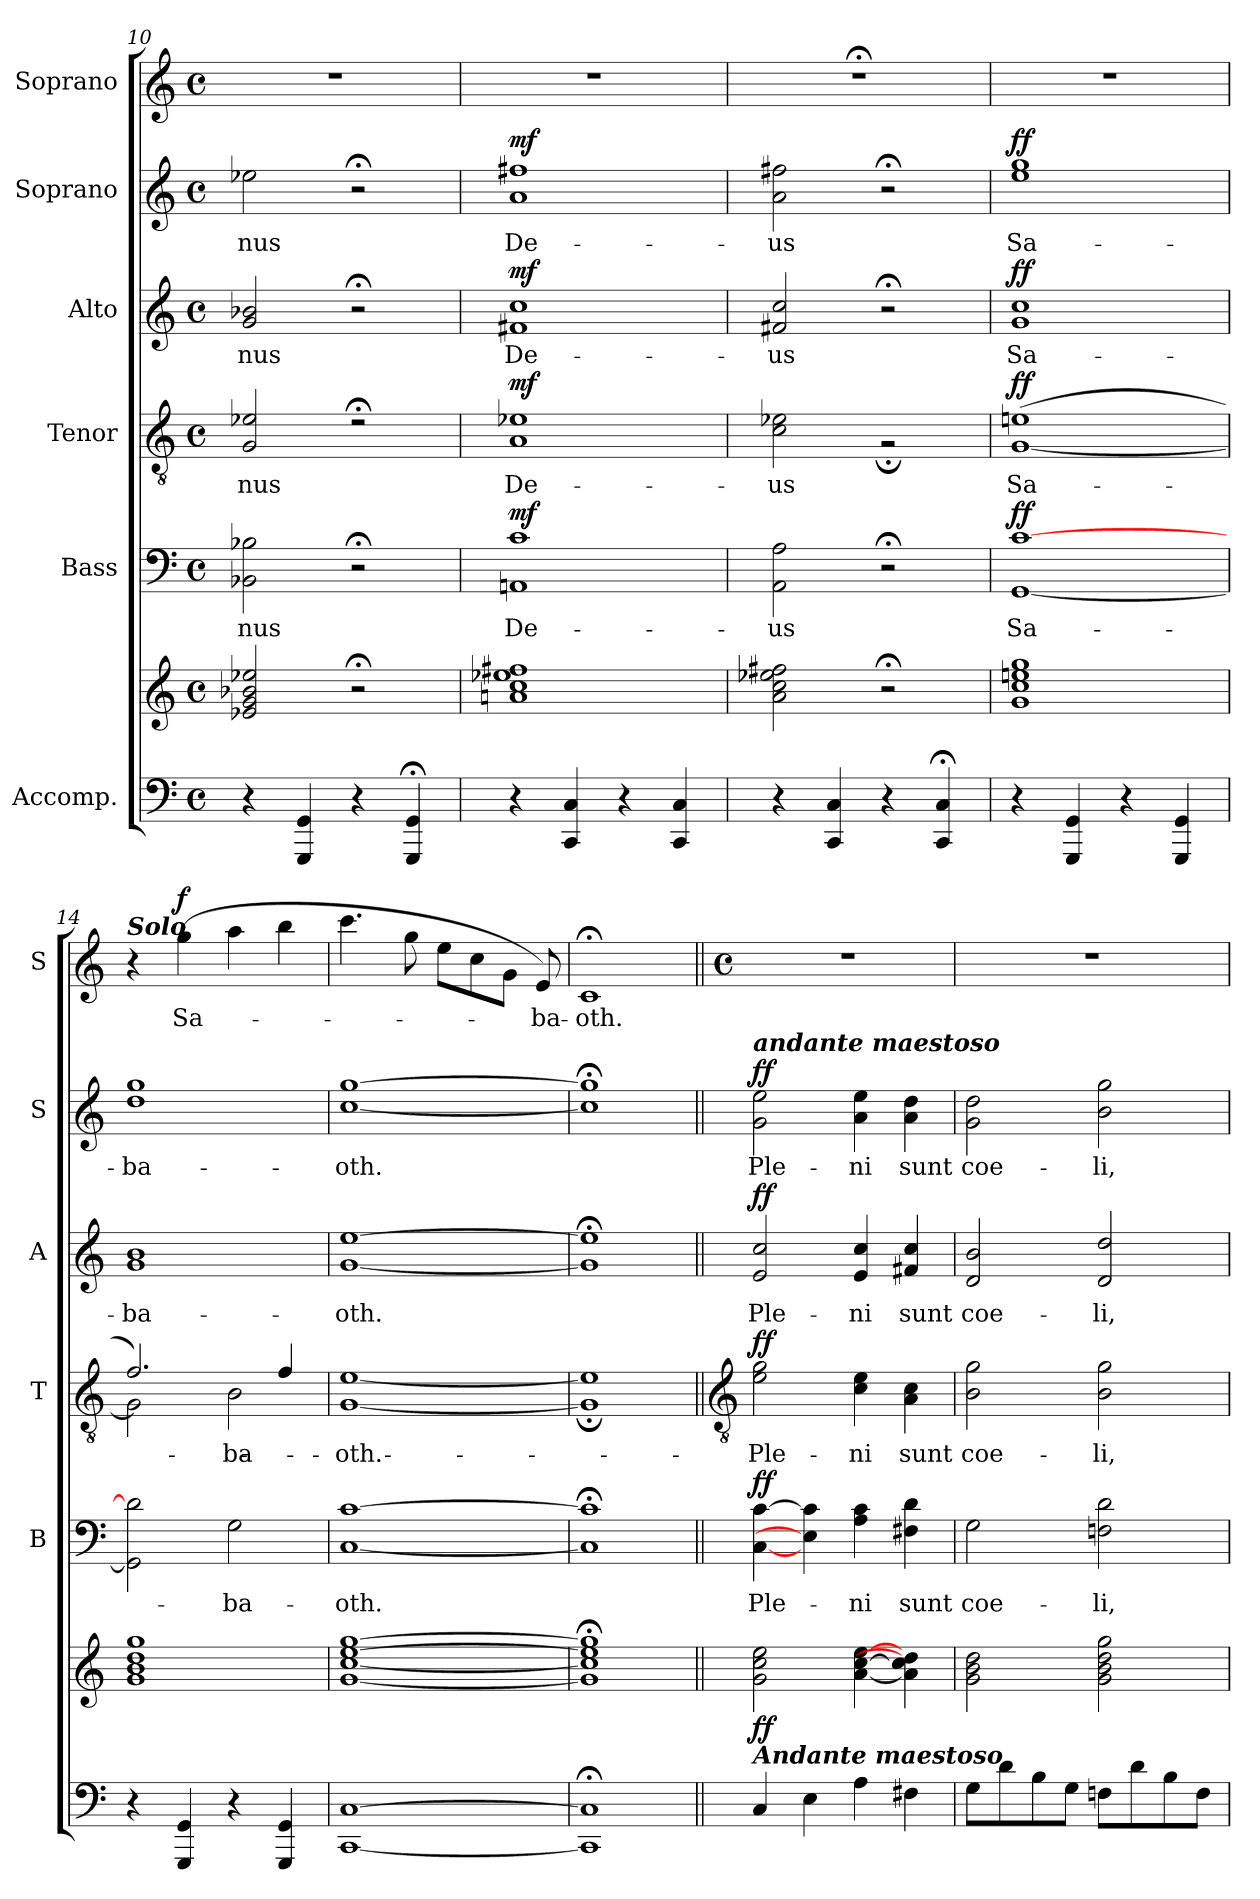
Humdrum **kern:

**kern	**kern	**dynam	**kern	**text	**dynam	**kern	**text	**dynam	**kern	**text	**dynam	**kern	**text	**dynam	**kern	**text	**dynam
*part6	*part6	*part6	*part5	*part5	*part5	*part4	*part4	*part4	*part3	*part3	*part3	*part2	*part2	*part2	*part1	*part1	*part1
*staff7	*staff6	*staff6/7	*staff5	*staff5	*staff5	*staff4	*staff4	*staff4	*staff3	*staff3	*staff3	*staff2	*staff2	*staff2	*staff1	*staff1	*staff1
*I"Accomp.	*	*	*I"Bass	*	*	*I"Tenor	*	*	*I"Alto	*	*	*I"Soprano	*	*	*I"Soprano	*	*
*	*	*	*I'B	*	*	*I'T	*	*	*I'A	*	*	*I'S	*	*	*I'S	*	*
*clefF4	*clefG2	*	*clefF4	*	*	*clefGv2	*	*	*clefG2	*	*	*clefG2	*	*	*clefG2	*	*
*k[]	*k[]	*	*k[]	*	*	*k[]	*	*	*k[]	*	*	*k[]	*	*	*k[]	*	*
*C:	*C:	*	*C:	*	*	*C:	*	*	*C:	*	*	*C:	*	*	*C:	*	*
*M4/4	*M4/4	*	*M4/4	*	*	*M4/4	*	*	*M4/4	*	*	*M4/4	*	*	*M4/4	*	*
*met(c)	*met(c)	*	*met(c)	*	*	*met(c)	*	*	*met(c)	*	*	*met(c)	*	*	*met(c)	*	*
=10	=10	=10	=10	=10	=10	=10	=10	=10	=10	=10	=10	=10	=10	=10	=10	=10	=10
!	!	!	!	!LO:LY:b	!	!	!LO:LY:b	!	!	!LO:LY:b	!	!	!LO:LY:b	!	!	!	!
*	*	*	*	*	*	*^	*	*	*	*	*	*	*	*	*	*	*
4r	2e-X 2g 2b-X 2ee-X	.	2BB-X 2B-X	-nus	.	2G/ 2e-X/	1ryy	-nus	.	2g 2b-X	-nus	.	2ee-X	-nus	.	1r	.	.
4GGG 4GG	.	.	.	.	.	.	.	.	.	.	.	.	.	.	.	.	.	.
4r	2r;<	.	2r;<	.	.	2r;<	.	.	.	2r;<	.	.	2r;<	.	.	.	.	.
4GGG; 4GG;	.	.	.	.	.	.	.	.	.	.	.	.	.	.	.	.	.	.
=11	=11	=11	=11	=11	=11	=11	=11	=11	=11	=11	=11	=11	=11	=11	=11	=11	=11	=11
!	!	!	!	!LO:LY:b	!LO:DY:b	!	!	!LO:LY:b	!LO:DY:b	!	!LO:LY:b	!LO:DY:b	!	!LO:LY:b	!LO:DY:b	!	!	!
4r	1an 1cc 1ee-X 1ff#X	.	1AAn 1c	De-	mf	1ryy	1A\ 1e-X\	De-	mf	1f#X 1cc	De-	mf	1a 1ff#X	De-	mf	1r	.	.
4CC 4C	.	.	.	.	.	.	.	.	.	.	.	.	.	.	.	.	.	.
4r	.	.	.	.	.	.	.	.	.	.	.	.	.	.	.	.	.	.
4CC 4C	.	.	.	.	.	.	.	.	.	.	.	.	.	.	.	.	.	.
=12	=12	=12	=12	=12	=12	=12	=12	=12	=12	=12	=12	=12	=12	=12	=12	=12	=12	=12
!	!	!	!	!LO:LY:b	!	!	!	!LO:LY:b	!	!	!LO:LY:b	!	!	!LO:LY:b	!	!	!	!
4r	2a 2cc 2ee-X 2ff#X	.	2AA 2A	-us	.	1ryy	2c\ 2e-X\	-us	.	2f#X 2cc	-us	.	2a 2ff#X	-us	.	1r;<	.	.
4CC 4C	.	.	.	.	.	.	.	.	.	.	.	.	.	.	.	.	.	.
4r	2r;<	.	2r;<	.	.	.	2r;<	.	.	2r;<	.	.	2r;<	.	.	.	.	.
4CC; 4C;	.	.	.	.	.	.	.	.	.	.	.	.	.	.	.	.	.	.
=13	=13	=13	=13	=13	=13	=13	=13	=13	=13	=13	=13	=13	=13	=13	=13	=13	=13	=13
!	!	!	!	!LO:LY:b	!LO:DY:b	!	!	!LO:LY:b	!LO:DY:b	!	!LO:LY:b	!LO:DY:b	!	!LO:LY:b	!LO:DY:b	!	!	!
4r	1g 1cc 1een 1gg	.	[1GG [1c	Sa-	ff	(>1en/	[1G\	Sa-	ff	1g 1cc	Sa-	ff	1ee 1gg	Sa-	ff	1r	.	.
4GGG 4GG	.	.	.	.	.	.	.	.	.	.	.	.	.	.	.	.	.	.
4r	.	.	.	.	.	.	.	.	.	.	.	.	.	.	.	.	.	.
4GGG 4GG	.	.	.	.	.	.	.	.	.	.	.	.	.	.	.	.	.	.
=14	=14	=14	=14	=14	=14	=14	=14	=14	=14	=14	=14	=14	=14	=14	=14	=14	=14	=14
!	!	!	!	!	!	!	!	!	!	!	!	!	!	!	!	!LO:TX:a:Bi:t=Solo	!	!
!	!	!	!	!	!	!	!	!	!	!	!LO:LY:b	!	!	!LO:LY:b	!	!	!	!
4r	1g 1b 1dd 1gg	.	2GG] 2d]	.	.	2.f/)	2G\]	.	.	1g 1b	-ba-	.	1dd 1gg	-ba-	.	4r	.	.
!	!	!	!	!	!	!	!	!	!	!	!	!	!	!	!	!	!LO:LY:b	!LO:DY:b
4GGG 4GG	.	.	.	.	.	.	.	.	.	.	.	.	.	.	.	(>4gg	Sa-	f
!	!	!	!	!LO:LY:b	!	!	!	!LO:LY:b	!	!	!	!	!	!	!	!	!	!
4r	.	.	2G	ba-	.	.	2B\	ba-	.	.	.	.	.	.	.	4aa	.	.
4GGG 4GG	.	.	.	.	.	4f/	.	.	.	.	.	.	.	.	.	4bb	.	.
=15	=15	=15	=15	=15	=15	=15	=15	=15	=15	=15	=15	=15	=15	=15	=15	=15	=15	=15
!	!	!	!	!LO:LY:b	!	!	!	!LO:LY:b	!	!	!LO:LY:b	!	!	!LO:LY:b	!	!	!	!
[1CC [1C	[1g [1cc [1ee [1gg	.	[1C [1c	-oth.	.	1ryy	[1G\ [1e\	-oth.	.	[1g [1ee	-oth.	.	[1cc [1gg	-oth.	.	4.ccc	.	.
.	.	.	.	.	.	.	.	.	.	.	.	.	.	.	.	8gg	.	.
.	.	.	.	.	.	.	.	.	.	.	.	.	.	.	.	8eeL	.	.
.	.	.	.	.	.	.	.	.	.	.	.	.	.	.	.	8cc	.	.
.	.	.	.	.	.	.	.	.	.	.	.	.	.	.	.	8gJ	.	.
!	!	!	!	!	!	!	!	!	!	!	!	!	!	!	!	!	!LO:LY:b	!
.	.	.	.	.	.	.	.	.	.	.	.	.	.	.	.	8e)	ba-	.
=16	=16	=16	=16	=16	=16	=16	=16	=16	=16	=16	=16	=16	=16	=16	=16	=16	=16	=16
!	!	!	!	!	!	!	!	!	!	!	!	!	!	!	!	!	!LO:LY:b	!
1CC]; 1C];	1g];< 1cc];< 1ee];< 1gg];<	.	1C];< 1c];<	.	.	1ryy	1G\];< 1e\];<	.	.	1g];< 1ee];<	.	.	1cc];< 1gg];<	.	.	1c;<	-oth.	.
*	*	*	*	*	*	*v	*v	*	*	*	*	*	*	*	*	*	*	*
!!LO:LB:g=z
=17||	=17||	=17||	=17||	=17||	=17||	=17||	=17||	=17||	=17||	=17||	=17||	=17||	=17||	=17||	=17||	=17||	=17||
*	*	*	*	*	*	*clefGv2	*	*	*	*	*	*	*	*	*	*	*
*	*	*	*	*	*	*	*	*	*	*	*	*	*	*	*M4/4	*	*
*	*	*	*	*	*	*	*	*	*	*	*	*	*	*	*met(c)	*	*
*	*	*	*	*	*	*^	*	*	*	*	*	*	*	*	*	*	*
!	!	!	!	!	!	!	!	!	!	!	!	!	!LO:TX:a:Bi:t=andante maestoso	!	!	!	!	!
!	!LO:TX:b:Bi:t=Andante maestoso	!	!	!	!	!	!	!	!	!	!	!	!	!	!	!	!	!
!	!	!LO:DY:b	!	!LO:LY:b	!LO:DY:b	!	!	!LO:LY:b	!LO:DY:b	!	!LO:LY:b	!LO:DY:b	!	!LO:LY:b	!LO:DY:b	!	!	!
*	*	*	*	*	*	*v	*v	*	*	*^	*	*	*	*	*	*	*	*
4C	2g 2cc 2ee	ff	[4C [4c	Ple-	ff	2e 2g	Ple-	ff	2e/ 2cc/	1ryy	Ple-	ff	2g 2ee	Ple-	ff	1r	.	.
4E	.	.	4E] 4c]	.	.	.	.	.	.	.	.	.	.	.	.	.	.	.
!	!	!	!	!LO:LY:b	!	!	!LO:LY:b	!	!	!	!LO:LY:b	!	!	!LO:LY:b	!	!	!	!
4A	[4a [4cc [4ee	.	4A 4c	ni	.	4c 4e	-ni	.	4e/ 4cc/	.	-ni	.	4a 4ee	-ni	.	.	.	.
!	!	!	!	!LO:LY:b	!	!	!LO:LY:b	!	!	!	!LO:LY:b	!	!	!LO:LY:b	!	!	!	!
4F#X	4a] 4cc] 4dd]	.	4F#X 4d	sunt	.	4A 4c	sunt	.	4f#X/ 4cc/	.	sunt	.	4a 4dd	sunt	.	.	.	.
=18	=18	=18	=18	=18	=18	=18	=18	=18	=18	=18	=18	=18	=18	=18	=18	=18	=18	=18
!	!	!	!	!LO:LY:b	!	!	!LO:LY:b	!	!	!	!LO:LY:b	!	!	!LO:LY:b	!	!	!	!
8GL	2g 2b 2dd	.	2G	coe-	.	2B 2g	coe-	.	2d/ 2b/	1ryy	coe-	.	2g 2dd	coe-	.	1r	.	.
8d	.	.	.	.	.	.	.	.	.	.	.	.	.	.	.	.	.	.
8B	.	.	.	.	.	.	.	.	.	.	.	.	.	.	.	.	.	.
8GJ	.	.	.	.	.	.	.	.	.	.	.	.	.	.	.	.	.	.
!	!	!	!	!LO:LY:b	!	!	!LO:LY:b	!	!	!	!LO:LY:b	!	!	!LO:LY:b	!	!	!	!
8FnL	2g 2b 2dd 2gg	.	2Fn 2d	-li,	.	2B 2g	-li,	.	2d/ 2dd/	.	-li,	.	2b 2gg	-li,	.	.	.	.
8d	.	.	.	.	.	.	.	.	.	.	.	.	.	.	.	.	.	.
8B	.	.	.	.	.	.	.	.	.	.	.	.	.	.	.	.	.	.
8FJ	.	.	.	.	.	.	.	.	.	.	.	.	.	.	.	.	.	.
*	*	*	*	*	*	*	*	*	*v	*v	*	*	*	*	*	*	*	*
=	=	=	=	=	=	=	=	=	=	=	=	=	=	=	=	=	=
*-	*-	*-	*-	*-	*-	*-	*-	*-	*-	*-	*-	*-	*-	*-	*-	*-	*-
